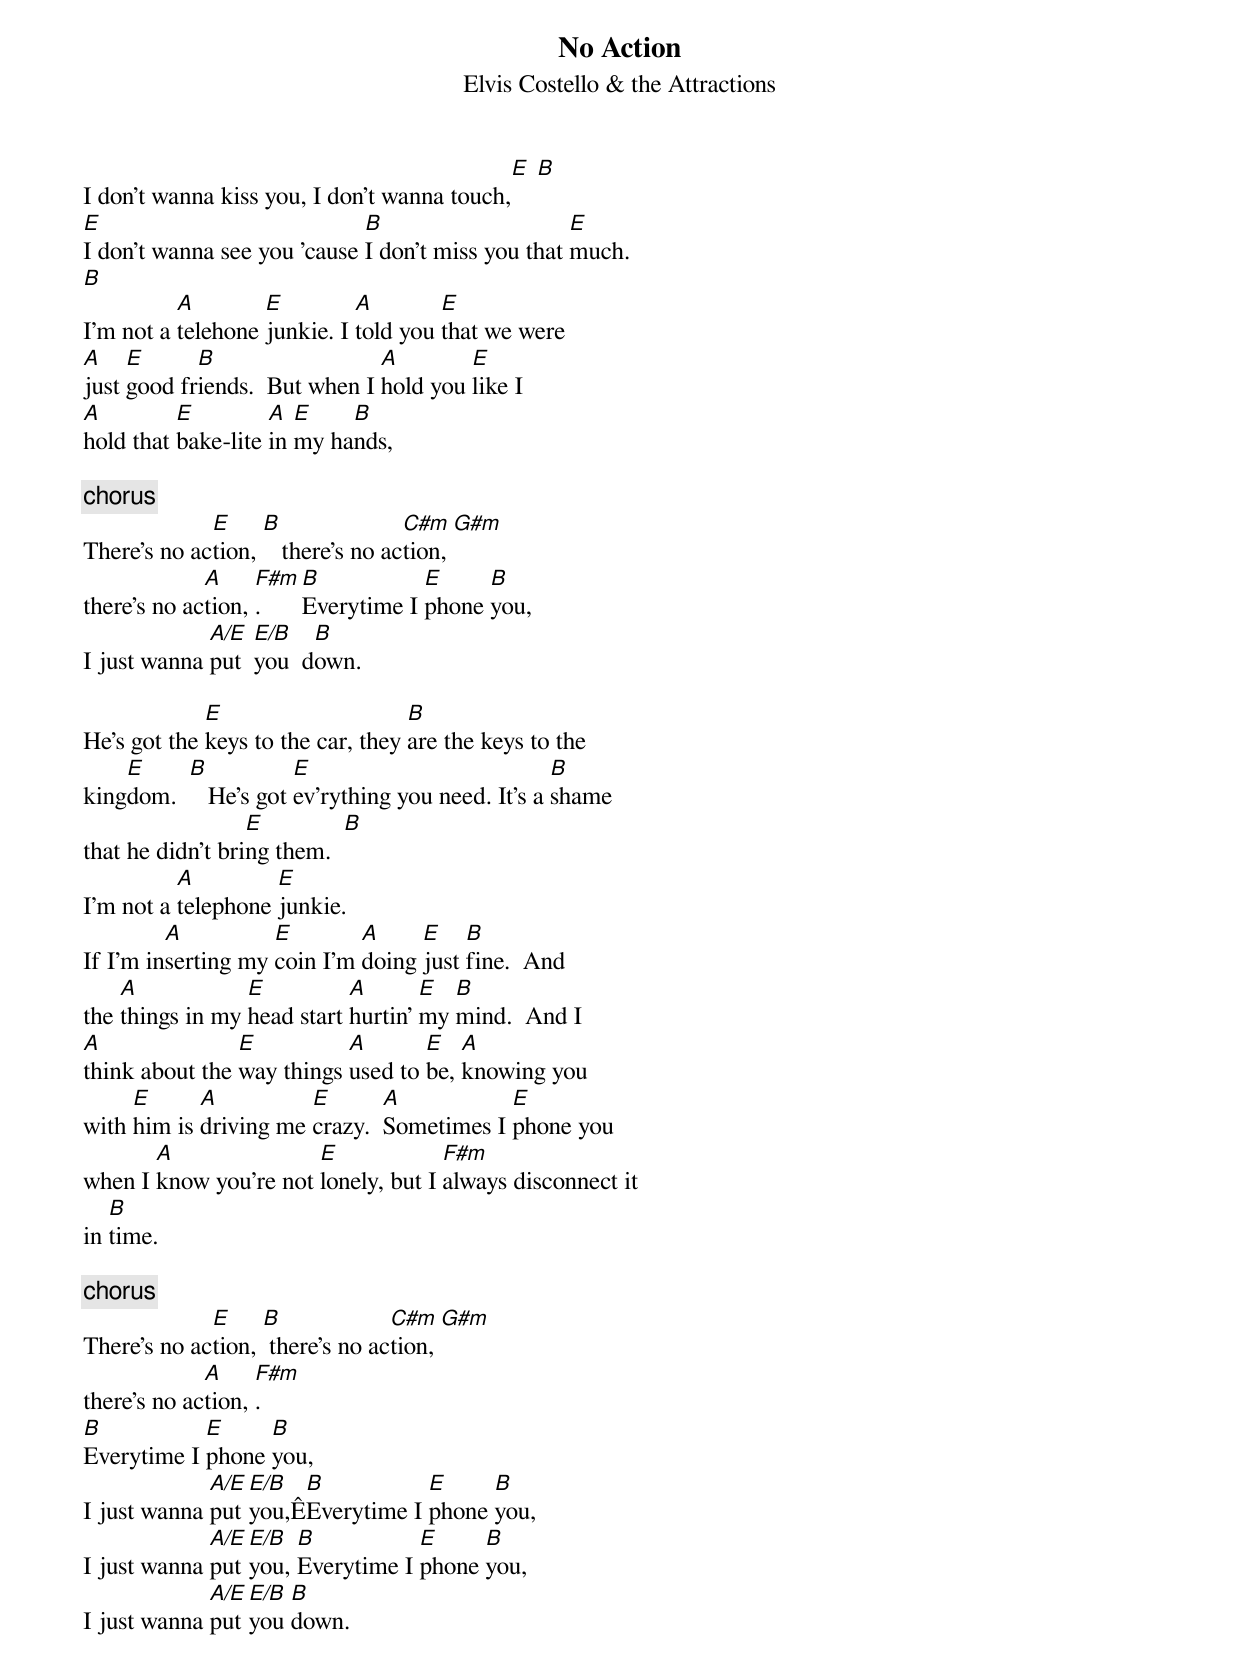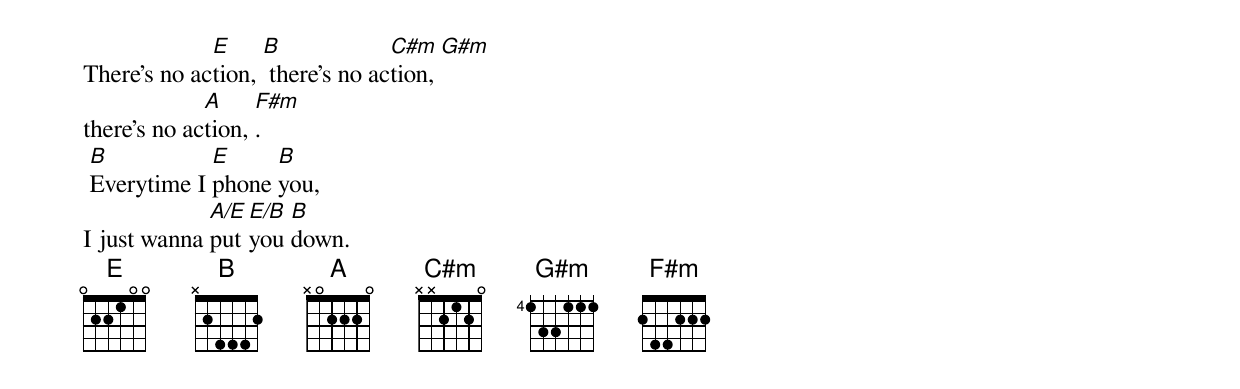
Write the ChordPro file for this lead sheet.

{title:No Action}
{st:Elvis Costello & the Attractions}
{define: A/E 1 022200}
{define: E/B 1 00122-}
I don't wanna kiss you, I don't wanna touch,[E] [B]
[E]I don't wanna see you 'cause [B]I don't miss you that [E]much.
[B]
I'm not a [A]telehone [E]junkie. I [A]told you [E]that we were
[A]just [E]good fr[B]iends.  But when I [A]hold you [E]like I
[A]hold that [E]bake-lite [A]in [E]my ha[B]nds,

{c:chorus}
There's no ac[E]tion, [B]   there's no ac[C#m]tion, [G#m]
there's no ac[A]tion, [F#m].   [B]Everytime I [E]phone [B]you,
I just wanna [A/E]put  [E/B]you  d[B]own.

He's got the [E]keys to the car, they [B]are the keys to the
king[E]dom.  [B]   He's got [E]ev'rything you need. It's a [B]shame
that he didn't bri[E]ng them.  [B]
I'm not a [A]telephone [E]junkie.
If I'm in[A]serting my [E]coin I'm [A]doing [E]just [B]fine.  And
the [A]things in my [E]head start [A]hurtin' [E]my [B]mind.  And I
[A]think about the [E]way things [A]used to [E]be, [A]knowing you
with [E]him is [A]driving me [E]crazy.  [A]Sometimes I [E]phone you
when I [A]know you're not [E]lonely, but I [F#m]always disconnect it
in [B]time.

{c:chorus}
There's no ac[E]tion, [B] there's no ac[C#m]tion, [G#m]
there's no ac[A]tion, [F#m].
[B]Everytime I [E]phone [B]you,
I just wanna [A/E]put [E/B]you,Ê[B]Everytime I [E]phone [B]you,
I just wanna [A/E]put [E/B]you, [B]Everytime I [E]phone [B]you,
I just wanna [A/E]put [E/B]you [B]down.
There's no ac[E]tion, [B] there's no ac[C#m]tion, [G#m]
there's no ac[A]tion, [F#m].
 [B]Everytime I [E]phone [B]you,
I just wanna [A/E]put [E/B]you [B]down.
